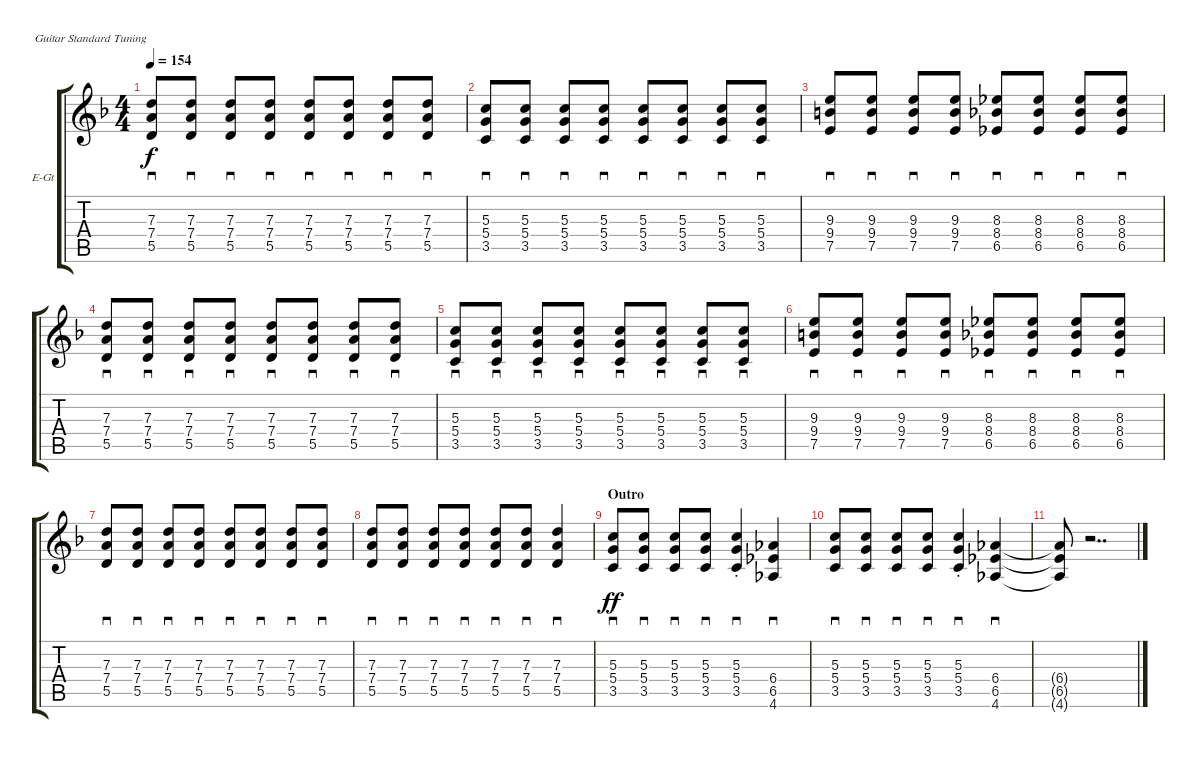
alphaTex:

\bracketExtendMode groupsimilarinstruments
\firstSystemTrackNameOrientation horizontal
\otherSystemsTrackNameOrientation horizontal
\track ("Nick Valensi" "E-Gt") {instrument distortionguitar}
\staff {score tabs}
\tuning (E4 B3 G3 D3 A2 E2)
\ts (4 4)
\tempo 154
\clef g2
\ks f
(7.3 7.4 5.5).8{sd dy f} (7.3 7.4 5.5).8{sd} (7.3 7.4 5.5).8{sd} (7.3 7.4 5.5).8{sd} (7.3 7.4 5.5).8{sd} (7.3 7.4 5.5).8{sd} (7.3 7.4 5.5).8{sd} (7.3 7.4 5.5).8{sd} |
(5.3 5.4 3.5).8{sd} (5.3 5.4 3.5).8{sd} (5.3 5.4 3.5).8{sd} (5.3 5.4 3.5).8{sd} (5.3 5.4 3.5).8{sd} (5.3 5.4 3.5).8{sd} (5.3 5.4 3.5).8{sd} (5.3 5.4 3.5).8{sd} |
(9.3 9.4 7.5).8{sd} (9.3 9.4 7.5).8{sd} (9.3 9.4 7.5).8{sd} (9.3 9.4 7.5).8{sd} (8.3 8.4 6.5).8{sd} (8.3 8.4 6.5).8{sd} (8.3 8.4 6.5).8{sd} (8.3 8.4 6.5).8{sd} |
(7.3 7.4 5.5).8{sd} (7.3 7.4 5.5).8{sd} (7.3 7.4 5.5).8{sd} (7.3 7.4 5.5).8{sd} (7.3 7.4 5.5).8{sd} (7.3 7.4 5.5).8{sd} (7.3 7.4 5.5).8{sd} (7.3 7.4 5.5).8{sd} |
(5.3 5.4 3.5).8{sd} (5.3 5.4 3.5).8{sd} (5.3 5.4 3.5).8{sd} (5.3 5.4 3.5).8{sd} (5.3 5.4 3.5).8{sd} (5.3 5.4 3.5).8{sd} (5.3 5.4 3.5).8{sd} (5.3 5.4 3.5).8{sd} |
(9.3 9.4 7.5).8{sd} (9.3 9.4 7.5).8{sd} (9.3 9.4 7.5).8{sd} (9.3 9.4 7.5).8{sd} (8.3 8.4 6.5).8{sd} (8.3 8.4 6.5).8{sd} (8.3 8.4 6.5).8{sd} (8.3 8.4 6.5).8{sd} |
(7.3 7.4 5.5).8{sd} (7.3 7.4 5.5).8{sd} (7.3 7.4 5.5).8{sd} (7.3 7.4 5.5).8{sd} (7.3 7.4 5.5).8{sd} (7.3 7.4 5.5).8{sd} (7.3 7.4 5.5).8{sd} (7.3 7.4 5.5).8{sd} |
(7.3 7.4 5.5).8{sd} (7.3 7.4 5.5).8{sd} (7.3 7.4 5.5).8{sd} (7.3 7.4 5.5).8{sd} (7.3 7.4 5.5).8{sd} (7.3 7.4 5.5).8{sd} (7.3 7.4 5.5).4{sd} |
\section ("" "Outro")
(5.3 5.4 3.5).8{sd dy ff} (5.3 5.4 3.5).8{sd} (5.3 5.4 3.5).8{sd} (5.3 5.4 3.5).8{sd} (5.3{st} 5.4{st} 3.5{st}).4{sd} (6.4 6.5 4.6).4{sd} |
(5.3 5.4 3.5).8{sd} (5.3 5.4 3.5).8{sd} (5.3 5.4 3.5).8{sd} (5.3 5.4 3.5).8{sd} (5.3{st} 5.4{st} 3.5{st}).4{sd} (6.4 6.5 4.6).4{sd} |
(6.4{t} 6.5{t} 4.6{t}).8 r.2{dd}
